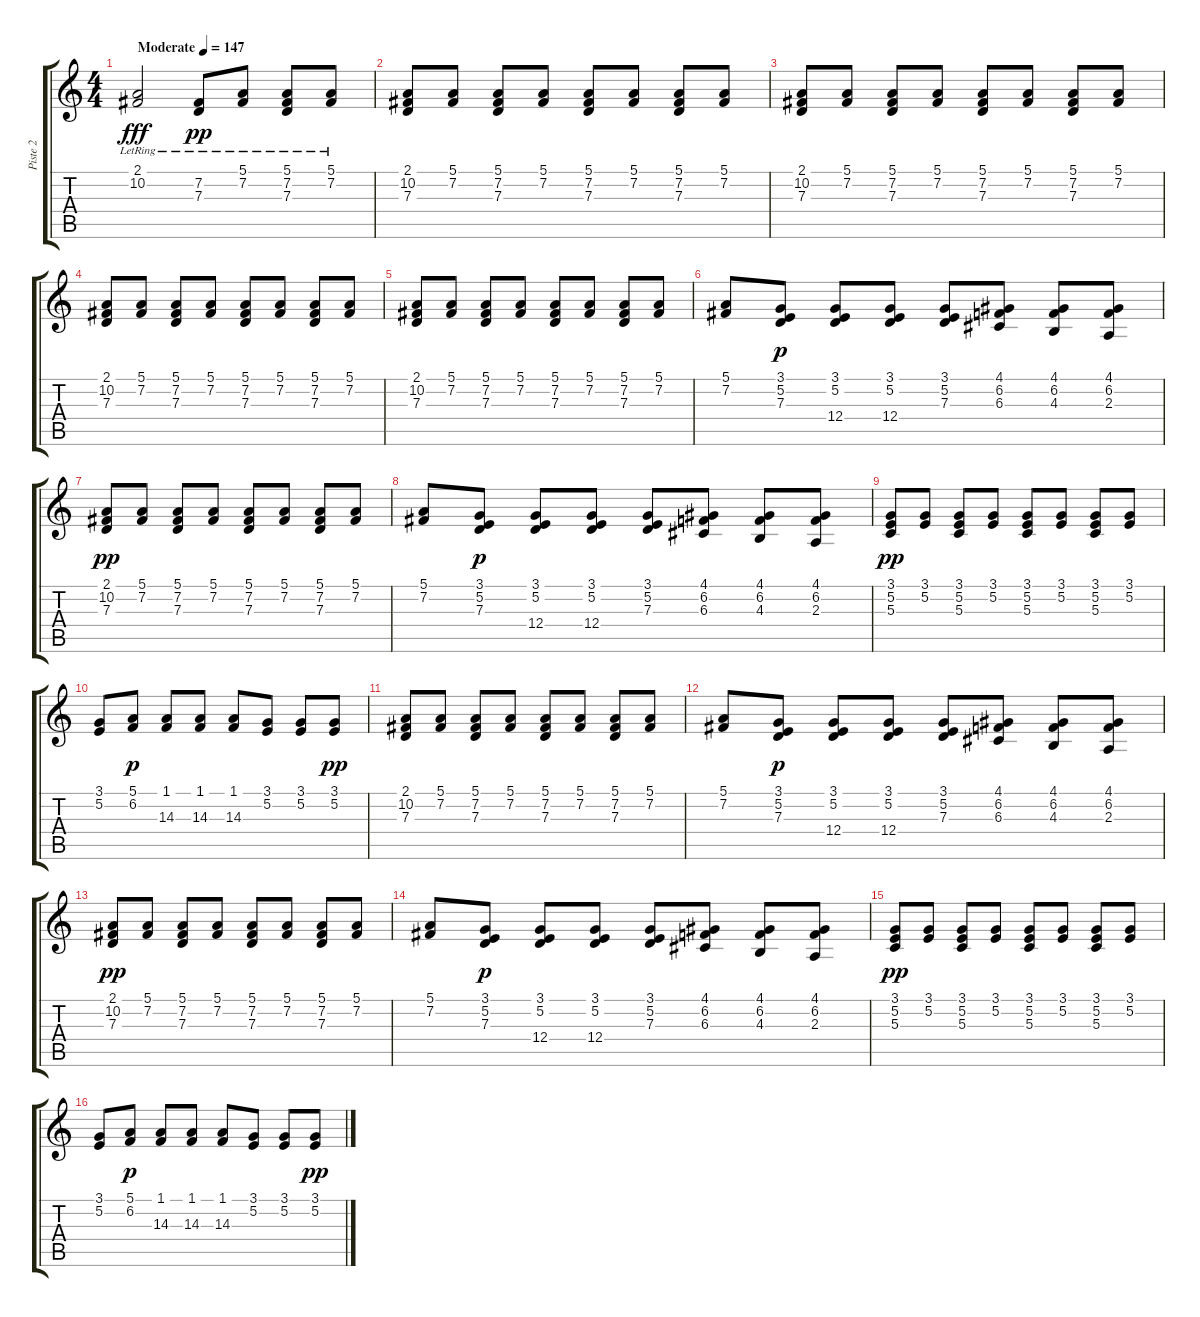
\track ("Piste 2" "Piste 2") {instrument acousticgrandpiano}
\staff {score tabs}
\tuning (E4 B3 G3 D3 A2 E2) {hide}
\ts (4 4)
\tempo (147 "Moderate")
\clef g2
\ks c
(2.1{lr} 10.2{lr}).2{dy fff instrument acousticgrandpiano} (7.2{lr} 7.3).8{dy pp} (5.1{lr} 7.2{lr}).8 (5.1{lr} 7.2{lr} 7.3).8 (5.1{lr} 7.2{lr}).8 |
(2.1 10.2 7.3).8 (5.1 7.2).8 (5.1 7.2 7.3).8 (5.1 7.2).8 (5.1 7.2 7.3).8 (5.1 7.2).8 (5.1 7.2 7.3).8 (5.1 7.2).8 |
(2.1 10.2 7.3).8 (5.1 7.2).8 (5.1 7.2 7.3).8 (5.1 7.2).8 (5.1 7.2 7.3).8 (5.1 7.2).8 (5.1 7.2 7.3).8 (5.1 7.2).8 |
(2.1 10.2 7.3).8 (5.1 7.2).8 (5.1 7.2 7.3).8 (5.1 7.2).8 (5.1 7.2 7.3).8 (5.1 7.2).8 (5.1 7.2 7.3).8 (5.1 7.2).8 |
(2.1 10.2 7.3).8 (5.1 7.2).8 (5.1 7.2 7.3).8 (5.1 7.2).8 (5.1 7.2 7.3).8 (5.1 7.2).8 (5.1 7.2 7.3).8 (5.1 7.2).8 |
(5.1 7.2).8 (3.1 5.2 7.3).8{dy p} (3.1 5.2 12.4).8 (3.1 5.2 12.4).8 (3.1 5.2 7.3).8 (4.1 6.2 6.3).8 (4.1 6.2 4.3).8 (4.1 6.2 2.3).8 |
(2.1 10.2 7.3).8{dy pp} (5.1 7.2).8 (5.1 7.2 7.3).8 (5.1 7.2).8 (5.1 7.2 7.3).8 (5.1 7.2).8 (5.1 7.2 7.3).8 (5.1 7.2).8 |
(5.1 7.2).8 (3.1 5.2 7.3).8{dy p} (3.1 5.2 12.4).8 (3.1 5.2 12.4).8 (3.1 5.2 7.3).8 (4.1 6.2 6.3).8 (4.1 6.2 4.3).8 (4.1 6.2 2.3).8 |
(3.1 5.2 5.3).8{dy pp} (3.1 5.2).8 (3.1 5.2 5.3).8 (3.1 5.2).8 (3.1 5.2 5.3).8 (3.1 5.2).8 (3.1 5.2 5.3).8 (3.1 5.2).8 |
(3.1 5.2).8 (5.1 6.2).8{dy p} (1.1 14.3).8 (1.1 14.3).8 (1.1 14.3).8 (3.1 5.2).8 (3.1 5.2).8 (3.1 5.2).8{dy pp} |
(2.1 10.2 7.3).8 (5.1 7.2).8 (5.1 7.2 7.3).8 (5.1 7.2).8 (5.1 7.2 7.3).8 (5.1 7.2).8 (5.1 7.2 7.3).8 (5.1 7.2).8 |
(5.1 7.2).8 (3.1 5.2 7.3).8{dy p} (3.1 5.2 12.4).8 (3.1 5.2 12.4).8 (3.1 5.2 7.3).8 (4.1 6.2 6.3).8 (4.1 6.2 4.3).8 (4.1 6.2 2.3).8 |
(2.1 10.2 7.3).8{dy pp} (5.1 7.2).8 (5.1 7.2 7.3).8 (5.1 7.2).8 (5.1 7.2 7.3).8 (5.1 7.2).8 (5.1 7.2 7.3).8 (5.1 7.2).8 |
(5.1 7.2).8 (3.1 5.2 7.3).8{dy p} (3.1 5.2 12.4).8 (3.1 5.2 12.4).8 (3.1 5.2 7.3).8 (4.1 6.2 6.3).8 (4.1 6.2 4.3).8 (4.1 6.2 2.3).8 |
(3.1 5.2 5.3).8{dy pp} (3.1 5.2).8 (3.1 5.2 5.3).8 (3.1 5.2).8 (3.1 5.2 5.3).8 (3.1 5.2).8 (3.1 5.2 5.3).8 (3.1 5.2).8 |
(3.1 5.2).8 (5.1 6.2).8{dy p} (1.1 14.3).8 (1.1 14.3).8 (1.1 14.3).8 (3.1 5.2).8 (3.1 5.2).8 (3.1 5.2).8{dy pp}
